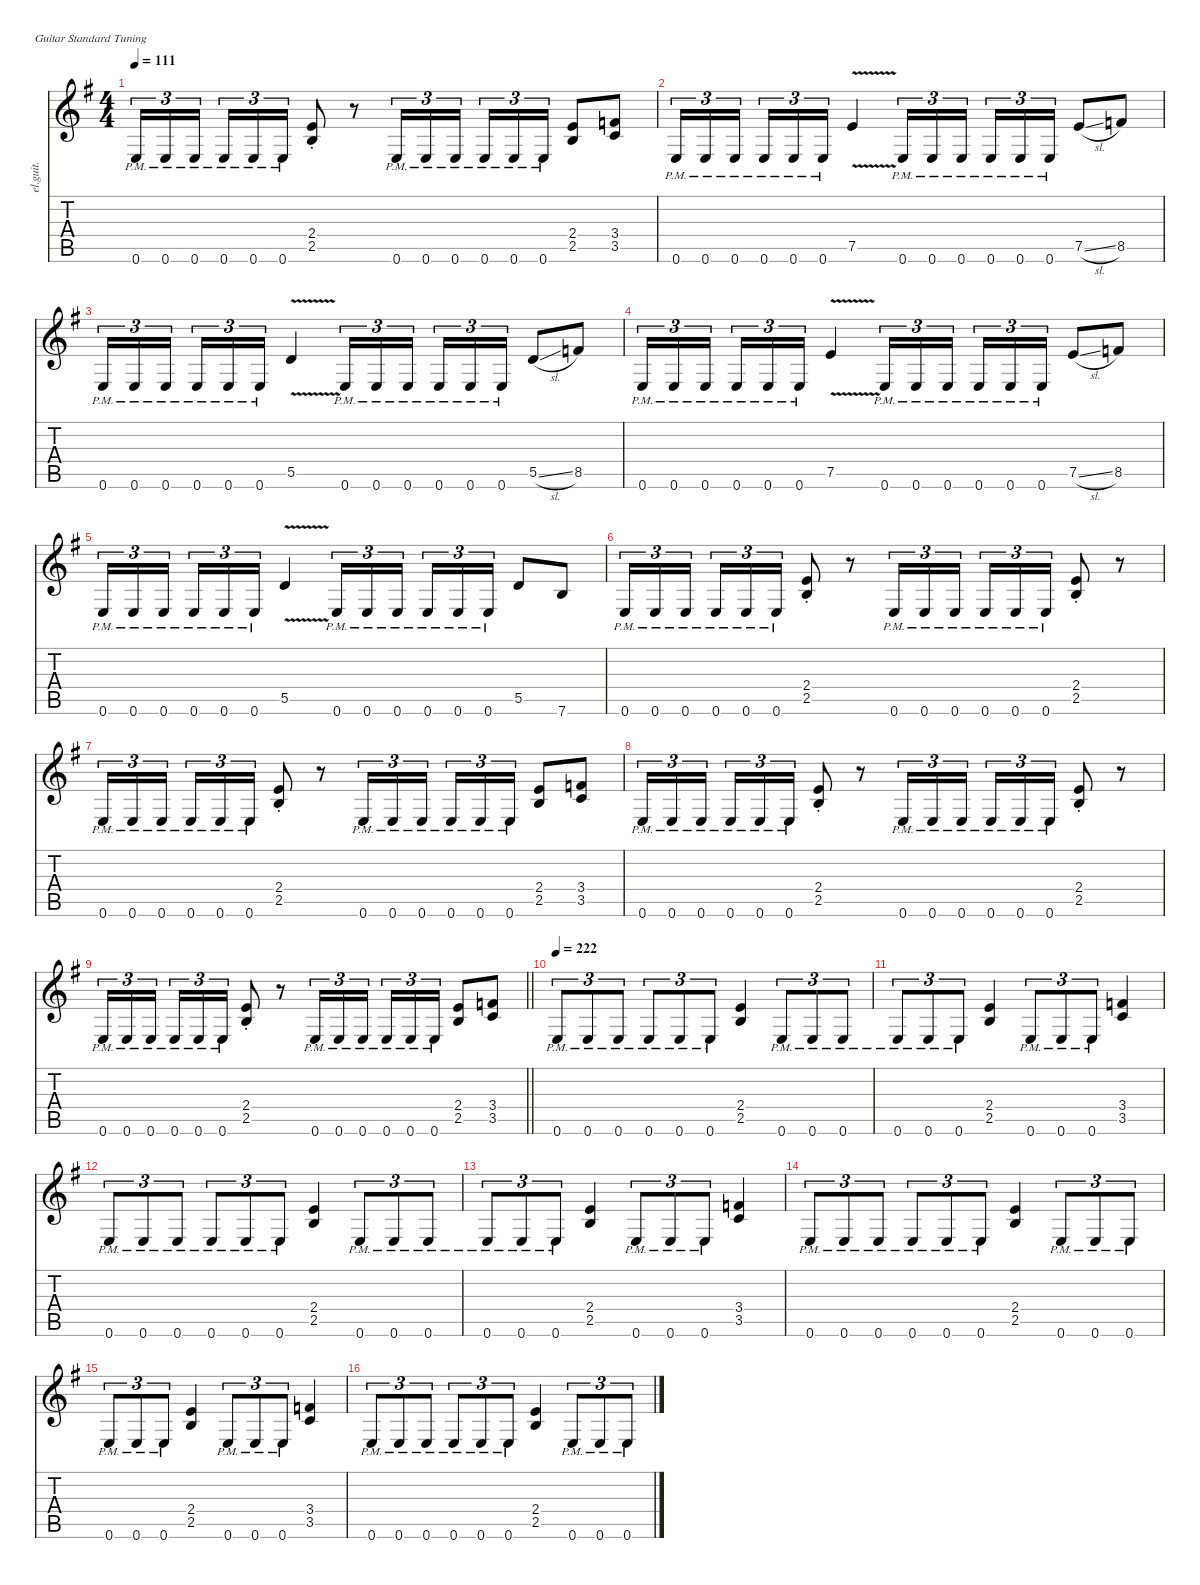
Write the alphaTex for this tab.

\defaultSystemsLayout 4
\hideDynamics
\bracketExtendMode nobrackets
\otherSystemsTrackNameOrientation horizontal
\track ("Guitar 1" "el.guit.") {defaultSystemsLayout 8 mute instrument electricguitarclean}
\staff {score tabs}
\tuning (E4 B3 G3 D3 A2 E2)
\ts (4 4)
\tempo 111
\clef g2
\ks eminor
0.6{pm acc forcenatural}.16{tu (3 2) dy f beam Up} 0.6{pm acc forcenatural}.16{tu (3 2) beam Up} 0.6{pm acc forcenatural}.16{tu (3 2) beam Up} 0.6{pm acc forcenatural}.16{tu (3 2) beam Up} 0.6{pm acc forcenatural}.16{tu (3 2) beam Up} 0.6{pm acc forcenatural}.16{tu (3 2) beam Up} (2.4{st acc forcenatural} 2.5{st acc forcenatural}).8{beam Up} r.8{beam Up} 0.6{pm acc forcenatural}.16{tu (3 2) beam Up} 0.6{pm acc forcenatural}.16{tu (3 2) beam Up} 0.6{pm acc forcenatural}.16{tu (3 2) beam Up} 0.6{pm acc forcenatural}.16{tu (3 2) beam Up} 0.6{pm acc forcenatural}.16{tu (3 2) beam Up} 0.6{pm acc forcenatural}.16{tu (3 2) beam Up} (2.4{acc forcenatural} 2.5{acc forcenatural}).8{beam Up} (3.4{acc forcenatural} 3.5{acc forcenatural}).8{beam Up} |
0.6{pm acc forcenatural}.16{tu (3 2) beam Up} 0.6{pm acc forcenatural}.16{tu (3 2) beam Up} 0.6{pm acc forcenatural}.16{tu (3 2) beam Up} 0.6{pm acc forcenatural}.16{tu (3 2) beam Up} 0.6{pm acc forcenatural}.16{tu (3 2) beam Up} 0.6{pm acc forcenatural}.16{tu (3 2) beam Up} 7.5{v acc forcenatural}.4{beam Up} 0.6{pm acc forcenatural}.16{tu (3 2) beam Up} 0.6{pm acc forcenatural}.16{tu (3 2) beam Up} 0.6{pm acc forcenatural}.16{tu (3 2) beam Up} 0.6{pm acc forcenatural}.16{tu (3 2) beam Up} 0.6{pm acc forcenatural}.16{tu (3 2) beam Up} 0.6{pm acc forcenatural}.16{tu (3 2) beam Up} 7.5{sl acc forcenatural}.8{beam Up} 8.5{acc forcenatural}.8{beam Up} |
0.6{pm acc forcenatural}.16{tu (3 2) beam Up} 0.6{pm acc forcenatural}.16{tu (3 2) beam Up} 0.6{pm acc forcenatural}.16{tu (3 2) beam Up} 0.6{pm acc forcenatural}.16{tu (3 2) beam Up} 0.6{pm acc forcenatural}.16{tu (3 2) beam Up} 0.6{pm acc forcenatural}.16{tu (3 2) beam Up} 5.5{v acc forcenatural}.4{beam Up} 0.6{pm acc forcenatural}.16{tu (3 2) beam Up} 0.6{pm acc forcenatural}.16{tu (3 2) beam Up} 0.6{pm acc forcenatural}.16{tu (3 2) beam Up} 0.6{pm acc forcenatural}.16{tu (3 2) beam Up} 0.6{pm acc forcenatural}.16{tu (3 2) beam Up} 0.6{pm acc forcenatural}.16{tu (3 2) beam Up} 5.5{sl acc forcenatural}.8{beam Up} 8.5{acc forcenatural}.8{beam Up} |
0.6{pm acc forcenatural}.16{tu (3 2) beam Up} 0.6{pm acc forcenatural}.16{tu (3 2) beam Up} 0.6{pm acc forcenatural}.16{tu (3 2) beam Up} 0.6{pm acc forcenatural}.16{tu (3 2) beam Up} 0.6{pm acc forcenatural}.16{tu (3 2) beam Up} 0.6{pm acc forcenatural}.16{tu (3 2) beam Up} 7.5{v acc forcenatural}.4{beam Up} 0.6{pm acc forcenatural}.16{tu (3 2) beam Up} 0.6{pm acc forcenatural}.16{tu (3 2) beam Up} 0.6{pm acc forcenatural}.16{tu (3 2) beam Up} 0.6{pm acc forcenatural}.16{tu (3 2) beam Up} 0.6{pm acc forcenatural}.16{tu (3 2) beam Up} 0.6{pm acc forcenatural}.16{tu (3 2) beam Up} 7.5{sl acc forcenatural}.8{beam Up} 8.5{acc forcenatural}.8{beam Up} |
0.6{pm acc forcenatural}.16{tu (3 2) beam Up} 0.6{pm acc forcenatural}.16{tu (3 2) beam Up} 0.6{pm acc forcenatural}.16{tu (3 2) beam Up} 0.6{pm acc forcenatural}.16{tu (3 2) beam Up} 0.6{pm acc forcenatural}.16{tu (3 2) beam Up} 0.6{pm acc forcenatural}.16{tu (3 2) beam Up} 5.5{v acc forcenatural}.4{beam Up} 0.6{pm acc forcenatural}.16{tu (3 2) beam Up} 0.6{pm acc forcenatural}.16{tu (3 2) beam Up} 0.6{pm acc forcenatural}.16{tu (3 2) beam Up} 0.6{pm acc forcenatural}.16{tu (3 2) beam Up} 0.6{pm acc forcenatural}.16{tu (3 2) beam Up} 0.6{pm acc forcenatural}.16{tu (3 2) beam Up} 5.5{acc forcenatural}.8{beam Up} 7.6{acc forcenatural}.8{beam Up} |
0.6{pm acc forcenatural}.16{tu (3 2) beam Up} 0.6{pm acc forcenatural}.16{tu (3 2) beam Up} 0.6{pm acc forcenatural}.16{tu (3 2) beam Up} 0.6{pm acc forcenatural}.16{tu (3 2) beam Up} 0.6{pm acc forcenatural}.16{tu (3 2) beam Up} 0.6{pm acc forcenatural}.16{tu (3 2) beam Up} (2.4{st acc forcenatural} 2.5{st acc forcenatural}).8{beam Up} r.8{beam Up} 0.6{pm acc forcenatural}.16{tu (3 2) beam Up} 0.6{pm acc forcenatural}.16{tu (3 2) beam Up} 0.6{pm acc forcenatural}.16{tu (3 2) beam Up} 0.6{pm acc forcenatural}.16{tu (3 2) beam Up} 0.6{pm acc forcenatural}.16{tu (3 2) beam Up} 0.6{pm acc forcenatural}.16{tu (3 2) beam Up} (2.4{st acc forcenatural} 2.5{st acc forcenatural}).8{beam Up} r.8{beam Up} |
0.6{pm acc forcenatural}.16{tu (3 2) beam Up} 0.6{pm acc forcenatural}.16{tu (3 2) beam Up} 0.6{pm acc forcenatural}.16{tu (3 2) beam Up} 0.6{pm acc forcenatural}.16{tu (3 2) beam Up} 0.6{pm acc forcenatural}.16{tu (3 2) beam Up} 0.6{pm acc forcenatural}.16{tu (3 2) beam Up} (2.4{st acc forcenatural} 2.5{st acc forcenatural}).8{beam Up} r.8{beam Up} 0.6{pm acc forcenatural}.16{tu (3 2) beam Up} 0.6{pm acc forcenatural}.16{tu (3 2) beam Up} 0.6{pm acc forcenatural}.16{tu (3 2) beam Up} 0.6{pm acc forcenatural}.16{tu (3 2) beam Up} 0.6{pm acc forcenatural}.16{tu (3 2) beam Up} 0.6{pm acc forcenatural}.16{tu (3 2) beam Up} (2.4{acc forcenatural} 2.5{acc forcenatural}).8{beam Up} (3.4{acc forcenatural} 3.5{acc forcenatural}).8{beam Up} |
0.6{pm acc forcenatural}.16{tu (3 2) beam Up} 0.6{pm acc forcenatural}.16{tu (3 2) beam Up} 0.6{pm acc forcenatural}.16{tu (3 2) beam Up} 0.6{pm acc forcenatural}.16{tu (3 2) beam Up} 0.6{pm acc forcenatural}.16{tu (3 2) beam Up} 0.6{pm acc forcenatural}.16{tu (3 2) beam Up} (2.4{st acc forcenatural} 2.5{st acc forcenatural}).8{beam Up} r.8{beam Up} 0.6{pm acc forcenatural}.16{tu (3 2) beam Up} 0.6{pm acc forcenatural}.16{tu (3 2) beam Up} 0.6{pm acc forcenatural}.16{tu (3 2) beam Up} 0.6{pm acc forcenatural}.16{tu (3 2) beam Up} 0.6{pm acc forcenatural}.16{tu (3 2) beam Up} 0.6{pm acc forcenatural}.16{tu (3 2) beam Up} (2.4{st acc forcenatural} 2.5{st acc forcenatural}).8{beam Up} r.8{beam Up} |
\barLineRight lightlight
0.6{pm acc forcenatural}.16{tu (3 2) beam Up} 0.6{pm acc forcenatural}.16{tu (3 2) beam Up} 0.6{pm acc forcenatural}.16{tu (3 2) beam Up} 0.6{pm acc forcenatural}.16{tu (3 2) beam Up} 0.6{pm acc forcenatural}.16{tu (3 2) beam Up} 0.6{pm acc forcenatural}.16{tu (3 2) beam Up} (2.4{st acc forcenatural} 2.5{st acc forcenatural}).8{beam Up} r.8{beam Up} 0.6{pm acc forcenatural}.16{tu (3 2) beam Up} 0.6{pm acc forcenatural}.16{tu (3 2) beam Up} 0.6{pm acc forcenatural}.16{tu (3 2) beam Up} 0.6{pm acc forcenatural}.16{tu (3 2) beam Up} 0.6{pm acc forcenatural}.16{tu (3 2) beam Up} 0.6{pm acc forcenatural}.16{tu (3 2) beam Up} (2.4{acc forcenatural} 2.5{acc forcenatural}).8{beam Up} (3.4{acc forcenatural} 3.5{acc forcenatural}).8{beam Up} |
\tempo 222
0.6{pm acc forcenatural}.8{tu (3 2) beam Up} 0.6{pm acc forcenatural}.8{tu (3 2) beam Up} 0.6{pm acc forcenatural}.8{tu (3 2) beam Up} 0.6{pm acc forcenatural}.8{tu (3 2) beam Up} 0.6{pm acc forcenatural}.8{tu (3 2) beam Up} 0.6{pm acc forcenatural}.8{tu (3 2) beam Up} (2.4{acc forcenatural} 2.5{acc forcenatural}).4{beam Up} 0.6{pm acc forcenatural}.8{tu (3 2) beam Up} 0.6{pm acc forcenatural}.8{tu (3 2) beam Up} 0.6{pm acc forcenatural}.8{tu (3 2) beam Up} |
0.6{pm acc forcenatural}.8{tu (3 2) beam Up} 0.6{pm acc forcenatural}.8{tu (3 2) beam Up} 0.6{pm acc forcenatural}.8{tu (3 2) beam Up} (2.4{acc forcenatural} 2.5{acc forcenatural}).4{beam Up} 0.6{pm acc forcenatural}.8{tu (3 2) beam Up} 0.6{pm acc forcenatural}.8{tu (3 2) beam Up} 0.6{pm acc forcenatural}.8{tu (3 2) beam Up} (3.4{acc forcenatural} 3.5{acc forcenatural}).4{beam Up} |
0.6{pm acc forcenatural}.8{tu (3 2) beam Up} 0.6{pm acc forcenatural}.8{tu (3 2) beam Up} 0.6{pm acc forcenatural}.8{tu (3 2) beam Up} 0.6{pm acc forcenatural}.8{tu (3 2) beam Up} 0.6{pm acc forcenatural}.8{tu (3 2) beam Up} 0.6{pm acc forcenatural}.8{tu (3 2) beam Up} (2.4{acc forcenatural} 2.5{acc forcenatural}).4{beam Up} 0.6{pm acc forcenatural}.8{tu (3 2) beam Up} 0.6{pm acc forcenatural}.8{tu (3 2) beam Up} 0.6{pm acc forcenatural}.8{tu (3 2) beam Up} |
0.6{pm acc forcenatural}.8{tu (3 2) beam Up} 0.6{pm acc forcenatural}.8{tu (3 2) beam Up} 0.6{pm acc forcenatural}.8{tu (3 2) beam Up} (2.4{acc forcenatural} 2.5{acc forcenatural}).4{beam Up} 0.6{pm acc forcenatural}.8{tu (3 2) beam Up} 0.6{pm acc forcenatural}.8{tu (3 2) beam Up} 0.6{pm acc forcenatural}.8{tu (3 2) beam Up} (3.4{acc forcenatural} 3.5{acc forcenatural}).4{beam Up} |
0.6{pm acc forcenatural}.8{tu (3 2) beam Up} 0.6{pm acc forcenatural}.8{tu (3 2) beam Up} 0.6{pm acc forcenatural}.8{tu (3 2) beam Up} 0.6{pm acc forcenatural}.8{tu (3 2) beam Up} 0.6{pm acc forcenatural}.8{tu (3 2) beam Up} 0.6{pm acc forcenatural}.8{tu (3 2) beam Up} (2.4{acc forcenatural} 2.5{acc forcenatural}).4{beam Up} 0.6{pm acc forcenatural}.8{tu (3 2) beam Up} 0.6{pm acc forcenatural}.8{tu (3 2) beam Up} 0.6{pm acc forcenatural}.8{tu (3 2) beam Up} |
0.6{pm acc forcenatural}.8{tu (3 2) beam Up} 0.6{pm acc forcenatural}.8{tu (3 2) beam Up} 0.6{pm acc forcenatural}.8{tu (3 2) beam Up} (2.4{acc forcenatural} 2.5{acc forcenatural}).4{beam Up} 0.6{pm acc forcenatural}.8{tu (3 2) beam Up} 0.6{pm acc forcenatural}.8{tu (3 2) beam Up} 0.6{pm acc forcenatural}.8{tu (3 2) beam Up} (3.4{acc forcenatural} 3.5{acc forcenatural}).4{beam Up} |
0.6{pm acc forcenatural}.8{tu (3 2) beam Up} 0.6{pm acc forcenatural}.8{tu (3 2) beam Up} 0.6{pm acc forcenatural}.8{tu (3 2) beam Up} 0.6{pm acc forcenatural}.8{tu (3 2) beam Up} 0.6{pm acc forcenatural}.8{tu (3 2) beam Up} 0.6{pm acc forcenatural}.8{tu (3 2) beam Up} (2.4{acc forcenatural} 2.5{acc forcenatural}).4{beam Up} 0.6{pm acc forcenatural}.8{tu (3 2) beam Up} 0.6{pm acc forcenatural}.8{tu (3 2) beam Up} 0.6{pm acc forcenatural}.8{tu (3 2) beam Up}
